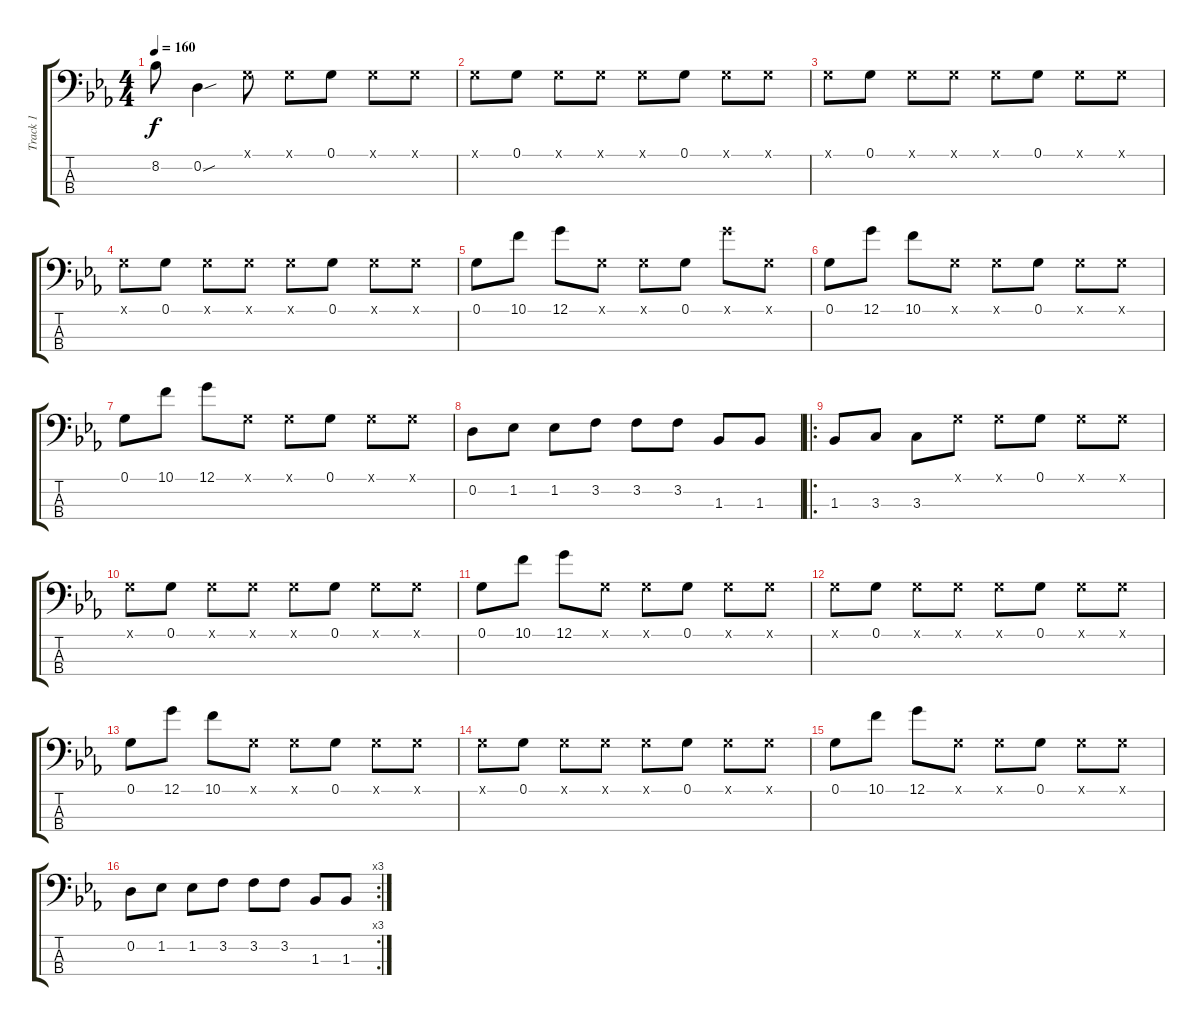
\track ("Track 1" "Track 1") {instrument distortionguitar}
\staff {score tabs}
\tuning (G2 D2 A1 E1) {hide}
\ts (4 4)
\tempo 160
\clef f4
\ks eb
8.2.8{dy f} 0.2{sou}.4 0.1{x}.8 0.1{x}.8 0.1.8 0.1{x}.8 0.1{x}.8 |
0.1{x}.8 0.1.8 0.1{x}.8 0.1{x}.8 0.1{x}.8 0.1.8 0.1{x}.8 0.1{x}.8 |
0.1{x}.8 0.1.8 0.1{x}.8 0.1{x}.8 0.1{x}.8 0.1.8 0.1{x}.8 0.1{x}.8 |
0.1{x}.8 0.1.8 0.1{x}.8 0.1{x}.8 0.1{x}.8 0.1.8 0.1{x}.8 0.1{x}.8 |
0.1.8 10.1.8 12.1.8 0.1{x}.8 0.1{x}.8 0.1.8 12.1{x}.8 0.1{x}.8 |
0.1.8 12.1.8 10.1.8 0.1{x}.8 0.1{x}.8 0.1.8 0.1{x}.8 0.1{x}.8 |
0.1.8 10.1.8 12.1.8 0.1{x}.8 0.1{x}.8 0.1.8 0.1{x}.8 0.1{x}.8 |
0.2.8 1.2.8 1.2.8 3.2.8 3.2.8 3.2.8 1.3.8 1.3.8 |
\ro
1.3.8 3.3.8 3.3.8 0.1{x}.8 0.1{x}.8 0.1.8 0.1{x}.8 0.1{x}.8 |
0.1{x}.8 0.1.8 0.1{x}.8 0.1{x}.8 0.1{x}.8 0.1.8 0.1{x}.8 0.1{x}.8 |
0.1.8 10.1.8 12.1.8 0.1{x}.8 0.1{x}.8 0.1.8 0.1{x}.8 0.1{x}.8 |
0.1{x}.8 0.1.8 0.1{x}.8 0.1{x}.8 0.1{x}.8 0.1.8 0.1{x}.8 0.1{x}.8 |
0.1.8 12.1.8 10.1.8 0.1{x}.8 0.1{x}.8 0.1.8 0.1{x}.8 0.1{x}.8 |
0.1{x}.8 0.1.8 0.1{x}.8 0.1{x}.8 0.1{x}.8 0.1.8 0.1{x}.8 0.1{x}.8 |
0.1.8 10.1.8 12.1.8 0.1{x}.8 0.1{x}.8 0.1.8 0.1{x}.8 0.1{x}.8 |
\rc 3
0.2.8 1.2.8 1.2.8 3.2.8 3.2.8 3.2.8 1.3.8 1.3.8
